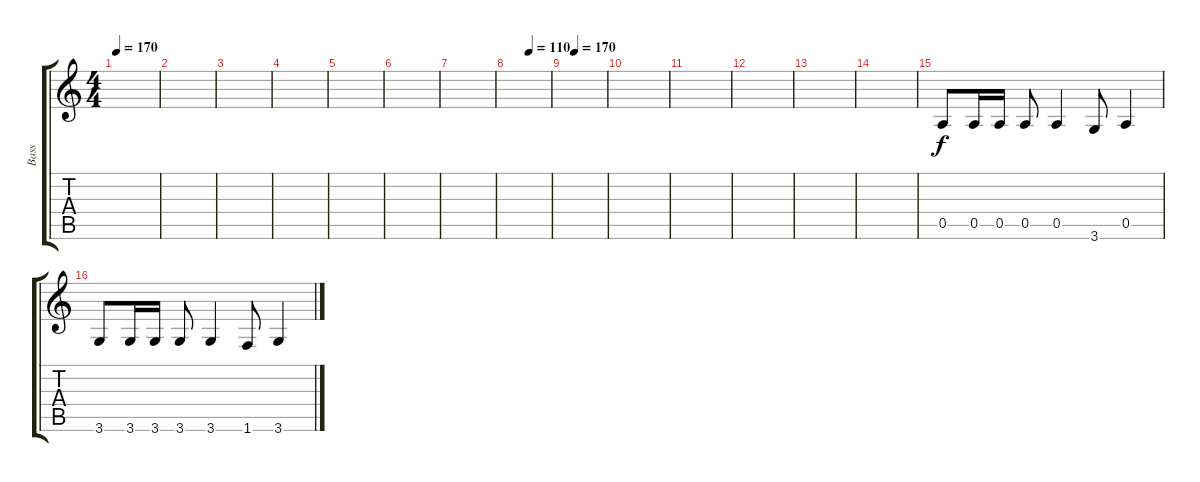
\track ("Bass" "Bass") {instrument electricbassfinger}
\staff {score tabs}
\tuning (E4 B3 G3 D3 A2 E2) {hide}
\ts (4 4)
\tempo 170
\clef g2
\ks c
|
|
|
|
|
|
|
\tempo (110 0.5)
|
\tempo (170 0.25)
|
|
|
|
|
|
0.5.8 0.5.16 0.5.16 0.5.8 0.5.4 3.6.8 0.5.4 |
3.6.8 3.6.16 3.6.16 3.6.8 3.6.4 1.6.8 3.6.4
